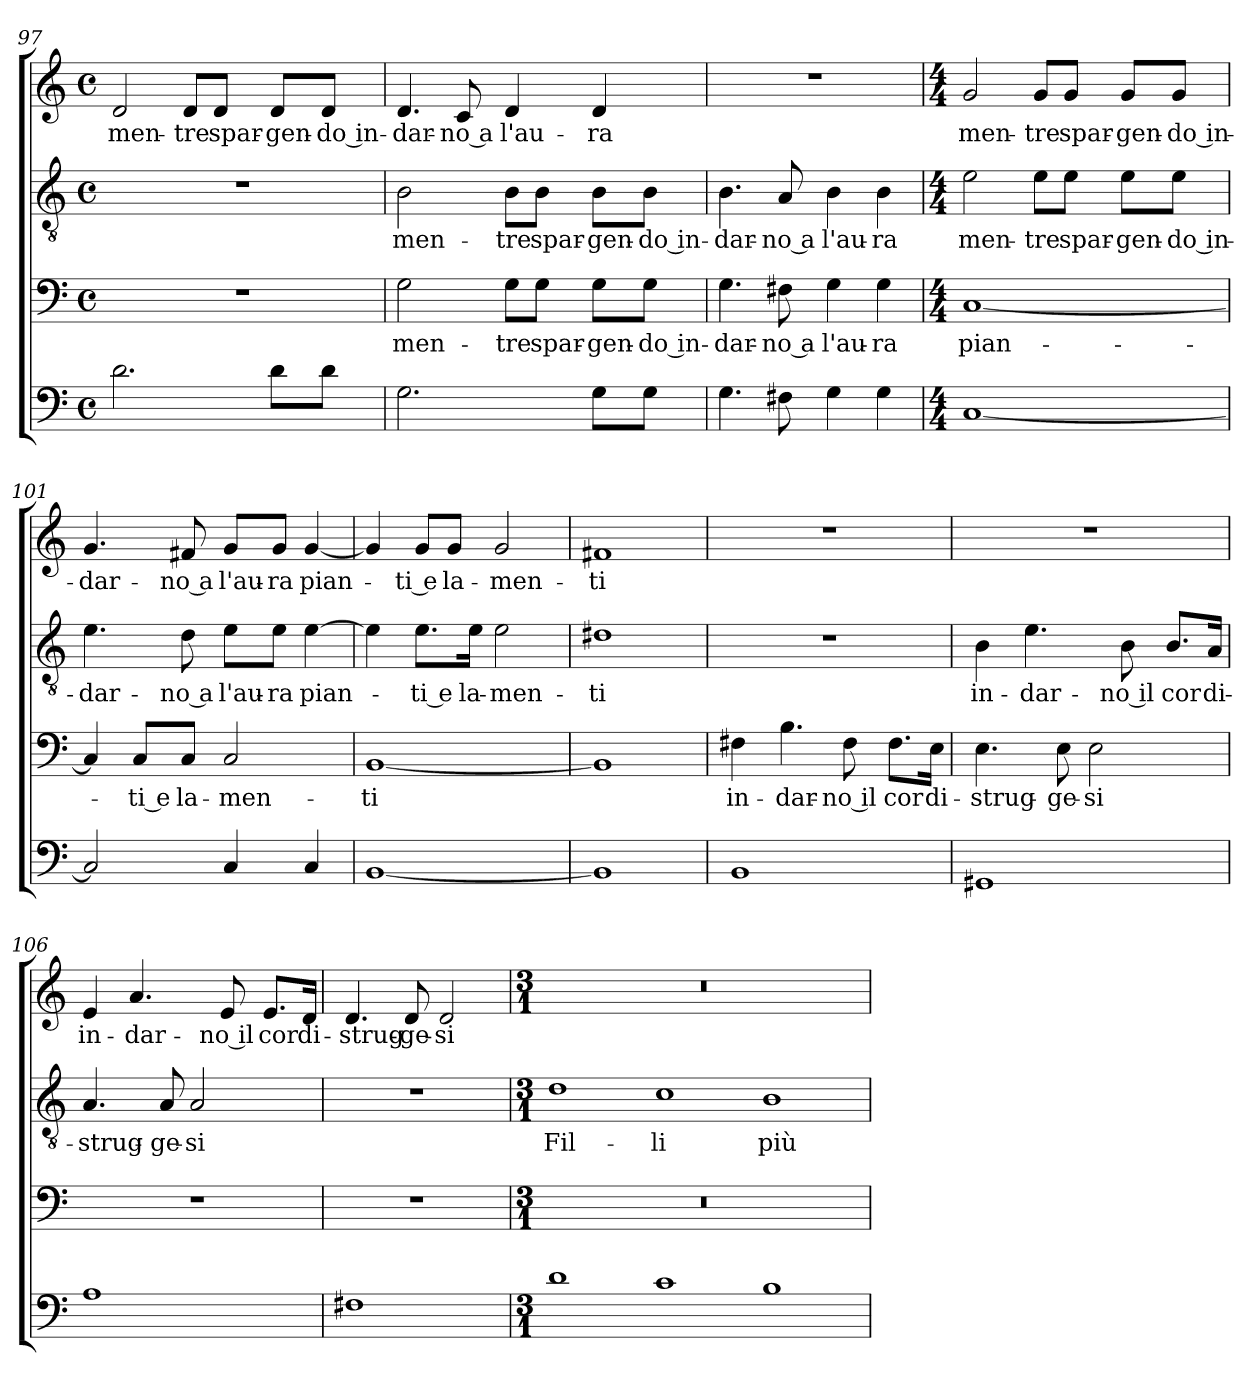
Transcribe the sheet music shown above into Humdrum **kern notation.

**kern	**kern	**text	**kern	**text	**kern	**text
*part4	*part3	*part3	*part2	*part2	*part1	*part1
*staff4	*staff3	*staff3	*staff2	*staff2	*staff1	*staff1
*clefF4	*clefF4	*	*clefGv2	*	*clefG2	*
*k[]	*k[]	*	*k[]	*	*k[]	*
*M4/4	*M4/4	*	*M4/4	*	*M4/4	*
*met(c)	*met(c)	*	*met(c)	*	*met(c)	*
=97	=97	=97	=97	=97	=97	=97
!	!	!	!	!	!	!LO:LY:b
2.d\	1r	.	1r	.	2d/	men-
!	!	!	!	!	!	!LO:LY:b
.	.	.	.	.	8d/L	-tre
!	!	!	!	!	!	!LO:LY:b
.	.	.	.	.	8d/J	spar-
!	!	!	!	!	!	!LO:LY:b
8d\L	.	.	.	.	8d/L	-gen-
!	!	!	!	!	!	!LO:LY:b
8d\J	.	.	.	.	8d/J	do in-
=98	=98	=98	=98	=98	=98	=98
!	!	!LO:LY:b	!	!LO:LY:b	!	!LO:LY:b
2.G\	2G\	men-	2B\	men-	4.d/	-dar-
!	!	!	!	!	!	!LO:LY:b
.	.	.	.	.	8c/	no a
!	!	!LO:LY:b	!	!LO:LY:b	!	!LO:LY:b
.	8G\L	-tre	8B\L	-tre	4d/	l'au-
!	!	!LO:LY:b	!	!LO:LY:b	!	!
.	8G\J	spar-	8B\J	spar-	.	.
!	!	!LO:LY:b	!	!LO:LY:b	!	!LO:LY:b
8G\L	8G\L	-gen-	8B\L	-gen-	4d/	-ra
!	!	!LO:LY:b	!	!LO:LY:b	!	!
8G\J	8G\J	do in-	8B\J	do in-	.	.
=99	=99	=99	=99	=99	=99	=99
!	!	!LO:LY:b	!	!LO:LY:b	!	!
4.G\	4.G\	-dar-	4.B\	-dar-	1r	.
!	!	!LO:LY:b	!	!LO:LY:b	!	!
8F#X\	8F#X\	no a	8A/	no a	.	.
!	!	!LO:LY:b	!	!LO:LY:b	!	!
4G\	4G\	l'au-	4B\	l'au-	.	.
!	!	!LO:LY:b	!	!LO:LY:b	!	!
4G\	4G\	-ra	4B\	-ra	.	.
!!LO:LB:g=z
=100	=100	=100	=100	=100	=100	=100
*M4/4	*M4/4	*	*M4/4	*	*M4/4	*
!	!	!LO:LY:b	!	!LO:LY:b	!	!LO:LY:b
[1C	[1C	pian-	2e\	men-	2g/	men-
!	!	!	!	!LO:LY:b	!	!LO:LY:b
.	.	.	8e\L	-tre	8g/L	-tre
!	!	!	!	!LO:LY:b	!	!LO:LY:b
.	.	.	8e\J	spar-	8g/J	spar-
!	!	!	!	!LO:LY:b	!	!LO:LY:b
.	.	.	8e\L	-gen-	8g/L	-gen-
!	!	!	!	!LO:LY:b	!	!LO:LY:b
.	.	.	8e\J	do in-	8g/J	do in-
=101	=101	=101	=101	=101	=101	=101
!	!	!	!	!LO:LY:b	!	!LO:LY:b
2C/]	4C/]	.	4.e\	-dar-	4.g/	-dar-
!	!	!LO:LY:b	!	!	!	!
.	8C/L	ti e	.	.	.	.
!	!	!LO:LY:b	!	!LO:LY:b	!	!LO:LY:b
.	8C/J	la-	8d\	no a	8f#X/	no a
!	!	!LO:LY:b	!	!LO:LY:b	!	!LO:LY:b
4C/	2C/	-men-	8e\L	l'au-	8g/L	l'au-
!	!	!	!	!LO:LY:b	!	!LO:LY:b
.	.	.	8e\J	-ra	8g/J	-ra
!	!	!	!	!LO:LY:b	!	!LO:LY:b
4C/	.	.	[4e\	pian-	[4g/	pian-
=102	=102	=102	=102	=102	=102	=102
!	!	!LO:LY:b	!	!	!	!
[1BB	[1BB	-ti	4e\]	.	4g/]	.
!	!	!	!	!LO:LY:b	!	!LO:LY:b
.	.	.	8.e\L	ti e	8g/L	ti e
!	!	!	!	!	!	!LO:LY:b
.	.	.	.	.	8g/J	la-
!	!	!	!	!LO:LY:b	!	!
.	.	.	16e\Jk	la-	.	.
!	!	!	!	!LO:LY:b	!	!LO:LY:b
.	.	.	2e\	-men-	2g/	-men-
=103	=103	=103	=103	=103	=103	=103
!	!	!	!	!LO:LY:b	!	!LO:LY:b
1BB]	1BB]	.	1d#X	-ti	1f#X	-ti
=104	=104	=104	=104	=104	=104	=104
!	!	!LO:LY:b	!	!	!	!
1BB	4F#X\	in-	1r	.	1r	.
!	!	!LO:LY:b	!	!	!	!
.	4.B\	-dar-	.	.	.	.
!	!	!LO:LY:b	!	!	!	!
.	8F#\	no il	.	.	.	.
!	!	!LO:LY:b	!	!	!	!
.	8.F#\L	cor	.	.	.	.
!	!	!LO:LY:b	!	!	!	!
.	16E\Jk	di-	.	.	.	.
!!LO:PB:g=z
=105	=105	=105	=105	=105	=105	=105
!	!	!LO:LY:b	!	!LO:LY:b	!	!
1GG#X	4.E\	-strug-	4B\	in-	1r	.
!	!	!	!	!LO:LY:b	!	!
.	.	.	4.e\	-dar-	.	.
!	!	!LO:LY:b	!	!	!	!
.	8E\	-ge-	.	.	.	.
!	!	!LO:LY:b	!	!	!	!
.	2E\	-si	.	.	.	.
!	!	!	!	!LO:LY:b	!	!
.	.	.	8B\	no il	.	.
!	!	!	!	!LO:LY:b	!	!
.	.	.	8.B/L	cor	.	.
!	!	!	!	!LO:LY:b	!	!
.	.	.	16A/Jk	di-	.	.
=106	=106	=106	=106	=106	=106	=106
!	!	!	!	!LO:LY:b	!	!LO:LY:b
1A	1r	.	4.A/	-strug-	4e/	in-
!	!	!	!	!	!	!LO:LY:b
.	.	.	.	.	4.a/	-dar-
!	!	!	!	!LO:LY:b	!	!
.	.	.	8A/	-ge-	.	.
!	!	!	!	!LO:LY:b	!	!
.	.	.	2A/	-si	.	.
!	!	!	!	!	!	!LO:LY:b
.	.	.	.	.	8e/	no il
!	!	!	!	!	!	!LO:LY:b
.	.	.	.	.	8.e/L	cor
!	!	!	!	!	!	!LO:LY:b
.	.	.	.	.	16d/Jk	di-
=107	=107	=107	=107	=107	=107	=107
!	!	!	!	!	!	!LO:LY:b
1F#X	1r	.	1r	.	4.d/	-strug-
!	!	!	!	!	!	!LO:LY:b
.	.	.	.	.	8d/	-ge-
!	!	!	!	!	!	!LO:LY:b
.	.	.	.	.	2d/	-si
=108	=108	=108	=108	=108	=108	=108
*M3/1	*M3/1	*	*M3/1	*	*M3/1	*
!	!	!	!	!LO:LY:b	!	!
1d	0.r	.	1d	Fil-	0.r	.
!	!	!	!	!LO:LY:b	!	!
1c	.	.	1c	-li	.	.
!	!	!	!	!LO:LY:b	!	!
1B	.	.	1B	più	.	.
=	=	=	=	=	=	=
*-	*-	*-	*-	*-	*-	*-
